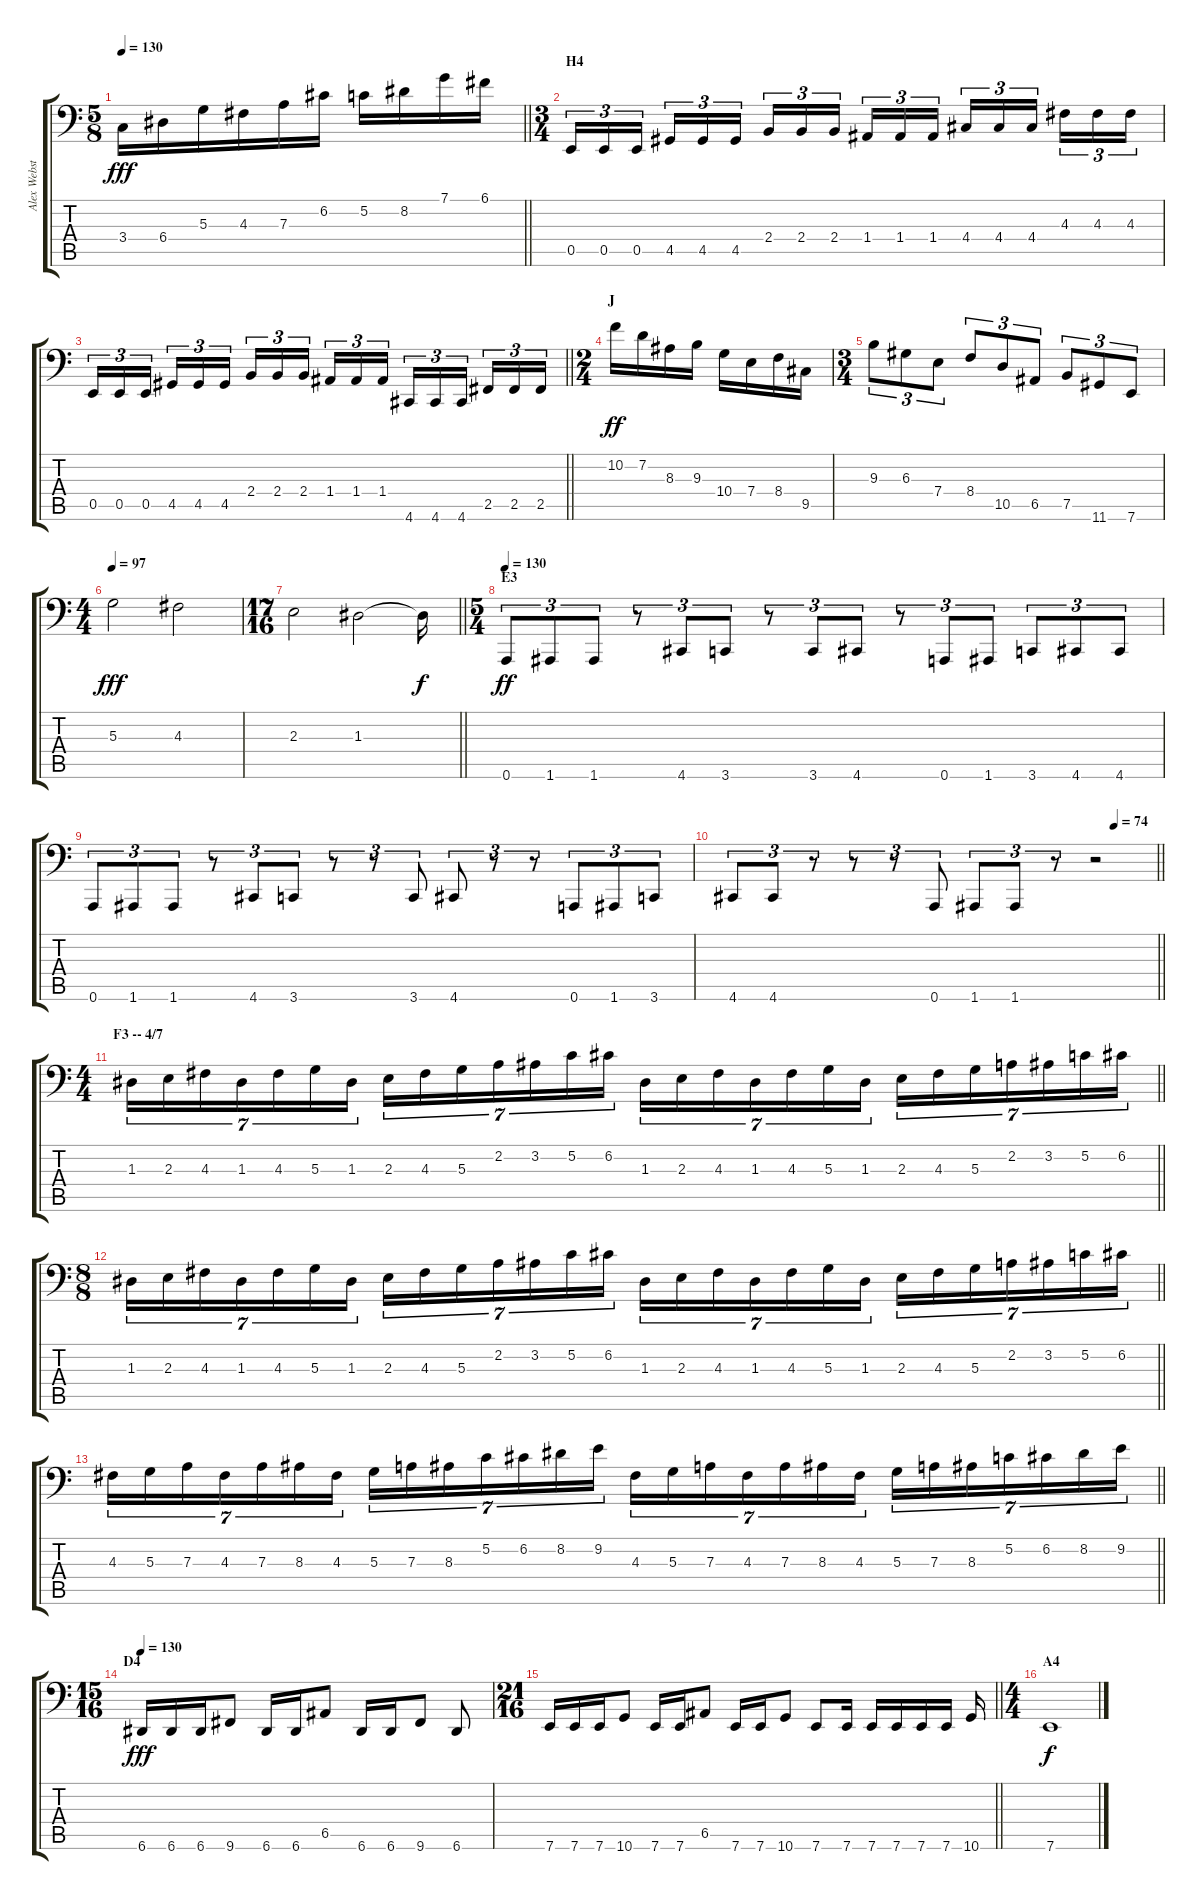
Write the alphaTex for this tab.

\track ("Alex Webster" "Alex Webst") {instrument fretlessbass}
\staff {score tabs}
\tuning (C3 G2 D2 A1 E1 A0) {hide}
\ts (5 8)
\tempo 130
\clef f4
\barLineRight lightlight
\ks c
3.4.16{dy fff} 6.4.16 5.3.16 4.3.16 7.3.16 6.2.16 5.2.16 8.2.16 7.1.16 6.1.16 |
\ts (3 4)
\section ("" "H4")
0.5.16{tu (3 2)} 0.5.16{tu (3 2)} 0.5.16{tu (3 2) beam splitsecondary} 4.5.16{tu (3 2)} 4.5.16{tu (3 2)} 4.5.16{tu (3 2)} 2.4.16{tu (3 2)} 2.4.16{tu (3 2)} 2.4.16{tu (3 2) beam splitsecondary} 1.4.16{tu (3 2)} 1.4.16{tu (3 2)} 1.4.16{tu (3 2)} 4.4.16{tu (3 2)} 4.4.16{tu (3 2)} 4.4.16{tu (3 2) beam splitsecondary} 4.3.16{tu (3 2)} 4.3.16{tu (3 2)} 4.3.16{tu (3 2)} |
\barLineRight lightlight
0.5.16{tu (3 2)} 0.5.16{tu (3 2)} 0.5.16{tu (3 2) beam splitsecondary} 4.5.16{tu (3 2)} 4.5.16{tu (3 2)} 4.5.16{tu (3 2)} 2.4.16{tu (3 2)} 2.4.16{tu (3 2)} 2.4.16{tu (3 2) beam splitsecondary} 1.4.16{tu (3 2)} 1.4.16{tu (3 2)} 1.4.16{tu (3 2)} 4.6.16{tu (3 2)} 4.6.16{tu (3 2)} 4.6.16{tu (3 2) beam splitsecondary} 2.5.16{tu (3 2)} 2.5.16{tu (3 2)} 2.5.16{tu (3 2)} |
\ts (2 4)
\section ("" "J")
10.2.16{dy ff} 7.2.16 8.3.16 9.3.16 10.4.16 7.4.16 8.4.16 9.5.16 |
\ts (3 4)
9.3.8{tu (3 2)} 6.3.8{tu (3 2)} 7.4.8{tu (3 2)} 8.4.8{tu (3 2)} 10.5.8{tu (3 2)} 6.5.8{tu (3 2)} 7.5.8{tu (3 2)} 11.6.8{tu (3 2)} 7.6.8{tu (3 2)} |
\ts (4 4)
\tempo 97
5.3.2{dy fff} 4.3.2 |
\ts (17 16)
\barLineRight lightlight
2.3.2 1.3.2 1.3{t}.16{dy f} |
\ts (5 4)
\section ("" "E3")
\tempo 130
0.6.8{tu (3 2) dy ff} 1.6.8{tu (3 2)} 1.6.8{tu (3 2)} r.8{tu (3 2)} 4.6.8{tu (3 2)} 3.6.8{tu (3 2)} r.8{tu (3 2)} 3.6.8{tu (3 2)} 4.6.8{tu (3 2)} r.8{tu (3 2)} 0.6.8{tu (3 2)} 1.6.8{tu (3 2)} 3.6.8{tu (3 2)} 4.6.8{tu (3 2)} 4.6.8{tu (3 2)} |
0.6.8{tu (3 2)} 1.6.8{tu (3 2)} 1.6.8{tu (3 2)} r.8{tu (3 2)} 4.6.8{tu (3 2)} 3.6.8{tu (3 2)} r.8{tu (3 2)} r.8{tu (3 2)} 3.6.8{tu (3 2)} 4.6.8{tu (3 2)} r.8{tu (3 2)} r.8{tu (3 2)} 0.6.8{tu (3 2)} 1.6.8{tu (3 2)} 3.6.8{tu (3 2)} |
\tempo (74 0.9)
\barLineRight lightlight
4.6.8{tu (3 2)} 4.6.8{tu (3 2)} r.8{tu (3 2)} r.8{tu (3 2)} r.8{tu (3 2)} 0.6.8{tu (3 2)} 1.6.8{tu (3 2)} 1.6.8{tu (3 2)} r.8{tu (3 2)} r.2 |
\ts (4 4)
\section ("" "F3 -- 4/7")
\barLineRight lightlight
1.3.16{tu (7 4)} 2.3.16{tu (7 4)} 4.3.16{tu (7 4)} 1.3.16{tu (7 4)} 4.3.16{tu (7 4)} 5.3.16{tu (7 4)} 1.3.16{tu (7 4)} 2.3.16{tu (7 4)} 4.3.16{tu (7 4)} 5.3.16{tu (7 4)} 2.2.16{tu (7 4)} 3.2.16{tu (7 4)} 5.2.16{tu (7 4)} 6.2.16{tu (7 4)} 1.3.16{tu (7 4)} 2.3.16{tu (7 4)} 4.3.16{tu (7 4)} 1.3.16{tu (7 4)} 4.3.16{tu (7 4)} 5.3.16{tu (7 4)} 1.3.16{tu (7 4)} 2.3.16{tu (7 4)} 4.3.16{tu (7 4)} 5.3.16{tu (7 4)} 2.2.16{tu (7 4)} 3.2.16{tu (7 4)} 5.2.16{tu (7 4)} 6.2.16{tu (7 4)} |
\ts (8 8)
\barLineRight lightlight
1.3.16{tu (7 4)} 2.3.16{tu (7 4)} 4.3.16{tu (7 4)} 1.3.16{tu (7 4)} 4.3.16{tu (7 4)} 5.3.16{tu (7 4)} 1.3.16{tu (7 4)} 2.3.16{tu (7 4)} 4.3.16{tu (7 4)} 5.3.16{tu (7 4)} 2.2.16{tu (7 4)} 3.2.16{tu (7 4)} 5.2.16{tu (7 4)} 6.2.16{tu (7 4)} 1.3.16{tu (7 4)} 2.3.16{tu (7 4)} 4.3.16{tu (7 4)} 1.3.16{tu (7 4)} 4.3.16{tu (7 4)} 5.3.16{tu (7 4)} 1.3.16{tu (7 4)} 2.3.16{tu (7 4)} 4.3.16{tu (7 4)} 5.3.16{tu (7 4)} 2.2.16{tu (7 4)} 3.2.16{tu (7 4)} 5.2.16{tu (7 4)} 6.2.16{tu (7 4)} |
\barLineRight lightlight
4.3.16{tu (7 4)} 5.3.16{tu (7 4)} 7.3.16{tu (7 4)} 4.3.16{tu (7 4)} 7.3.16{tu (7 4)} 8.3.16{tu (7 4)} 4.3.16{tu (7 4)} 5.3.16{tu (7 4)} 7.3.16{tu (7 4)} 8.3.16{tu (7 4)} 5.2.16{tu (7 4)} 6.2.16{tu (7 4)} 8.2.16{tu (7 4)} 9.2.16{tu (7 4)} 4.3.16{tu (7 4)} 5.3.16{tu (7 4)} 7.3.16{tu (7 4)} 4.3.16{tu (7 4)} 7.3.16{tu (7 4)} 8.3.16{tu (7 4)} 4.3.16{tu (7 4)} 5.3.16{tu (7 4)} 7.3.16{tu (7 4)} 8.3.16{tu (7 4)} 5.2.16{tu (7 4)} 6.2.16{tu (7 4)} 8.2.16{tu (7 4)} 9.2.16{tu (7 4)} |
\ts (15 16)
\section ("" "D4")
\tempo 130
6.6.16{dy fff} 6.6.16 6.6.16 9.6.8 6.6.16 6.6.16 6.5.8 6.6.16 6.6.16 9.6.8 6.6.8 |
\ts (21 16)
\barLineRight lightlight
7.6.16 7.6.16 7.6.16 10.6.8 7.6.16 7.6.16 6.5.8 7.6.16 7.6.16 10.6.8 7.6.8 7.6.16 7.6.16 7.6.16 7.6.16 7.6.16 10.6.16 |
\ts (4 4)
\section ("" "A4")
7.6.1{dy f}
